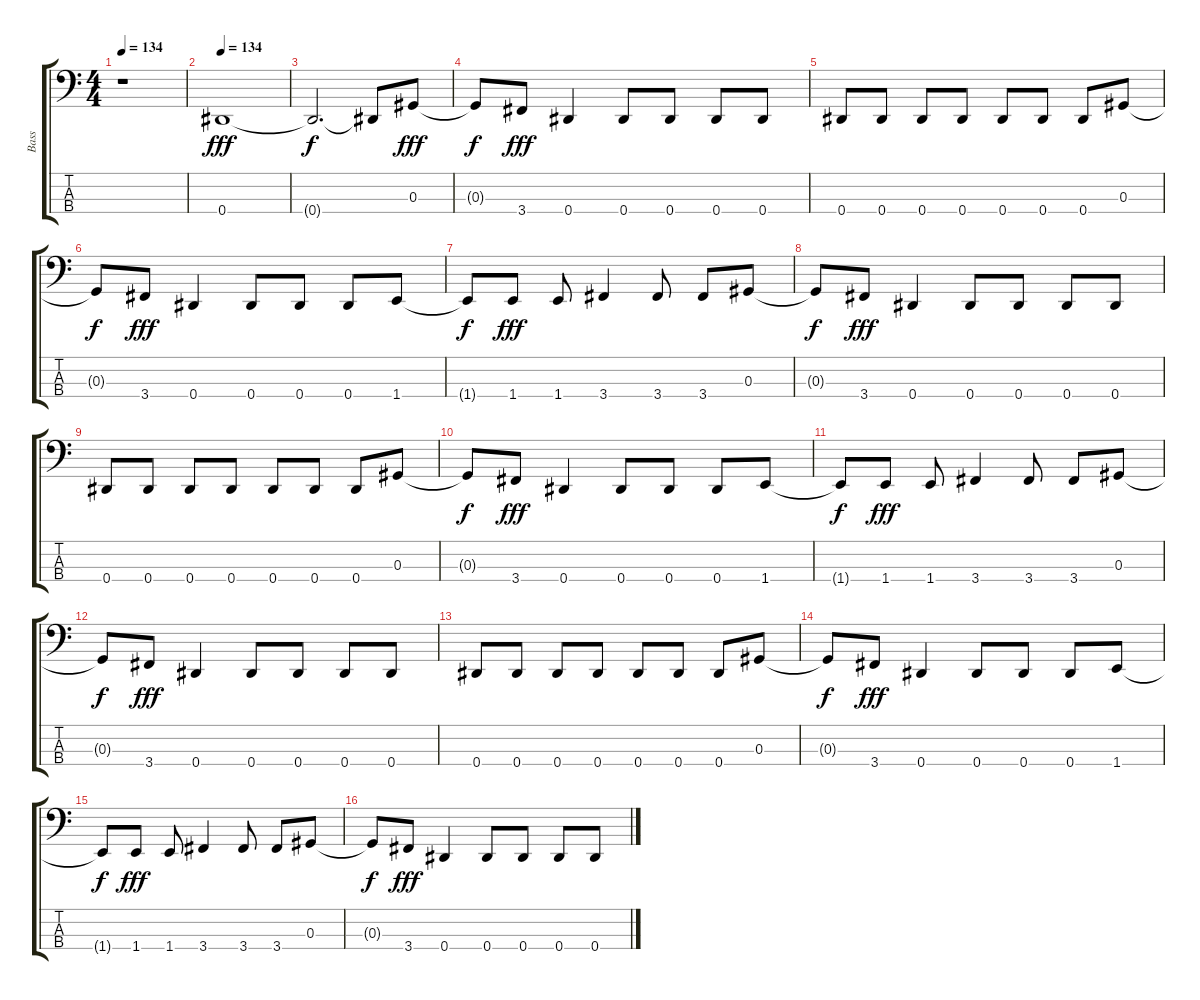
\track ("Bass" "Bass") {instrument electricbasspick}
\staff {score tabs}
\tuning (Gb2 Db2 Ab1 Eb1) {hide}
\ts (4 4)
\tempo 134
\tempo 67
\tempo 134
\clef f4
\ks c
r.1{dy fff instrument electricbasspick} |
\tempo 134
0.4.1 |
0.4{t}.2{d dy f} 0.4{t}.8 0.3.8{dy fff} |
0.3{t}.8{dy f} 3.4.8{dy fff} 0.4.4 0.4.8 0.4.8 0.4.8 0.4.8 |
0.4.8 0.4.8 0.4.8 0.4.8 0.4.8 0.4.8 0.4.8 0.3.8 |
0.3{t}.8{dy f} 3.4.8{dy fff} 0.4.4 0.4.8 0.4.8 0.4.8 1.4.8 |
1.4{t}.8{dy f} 1.4.8{dy fff} 1.4.8 3.4.4 3.4.8 3.4.8 0.3.8 |
0.3{t}.8{dy f} 3.4.8{dy fff} 0.4.4 0.4.8 0.4.8 0.4.8 0.4.8 |
0.4.8 0.4.8 0.4.8 0.4.8 0.4.8 0.4.8 0.4.8 0.3.8 |
0.3{t}.8{dy f} 3.4.8{dy fff} 0.4.4 0.4.8 0.4.8 0.4.8 1.4.8 |
1.4{t}.8{dy f} 1.4.8{dy fff} 1.4.8 3.4.4 3.4.8 3.4.8 0.3.8 |
0.3{t}.8{dy f} 3.4.8{dy fff} 0.4.4 0.4.8 0.4.8 0.4.8 0.4.8 |
0.4.8 0.4.8 0.4.8 0.4.8 0.4.8 0.4.8 0.4.8 0.3.8 |
0.3{t}.8{dy f} 3.4.8{dy fff} 0.4.4 0.4.8 0.4.8 0.4.8 1.4.8 |
1.4{t}.8{dy f} 1.4.8{dy fff} 1.4.8 3.4.4 3.4.8 3.4.8 0.3.8 |
0.3{t}.8{dy f} 3.4.8{dy fff} 0.4.4 0.4.8 0.4.8 0.4.8 0.4.8
